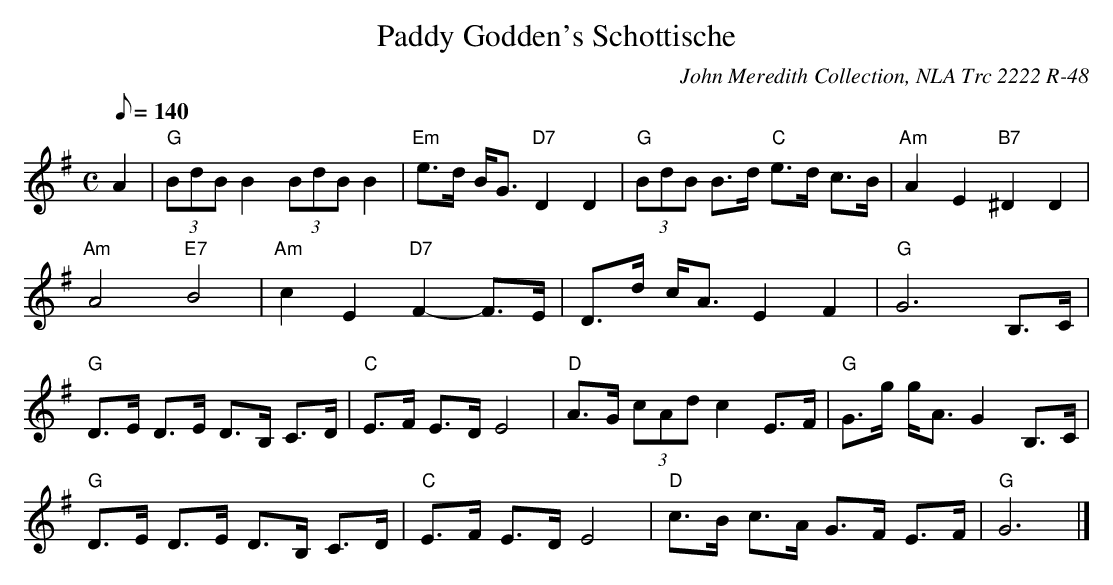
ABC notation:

X:1
T:Paddy Godden's Schottische
M:C
L:1/8
Q:140
C:John Meredith Collection, NLA Trc 2222 R-48
K:G
A2|"G"(3BdB B2 (3BdB B2|"Em"e>d B<G "D7"D2D2|"G"(3BdB B>d "C"e>d c>B|"Am"A2E2"B7"^D2D2|
"Am"A4"E7"B4|"Am"c2E2"D7"F2-F>E|D>d c<AE2F2|"G"G6B,>C|
"G"D>E D>E D>B, C>D|"C"E>F E>DE4|"D"A>G (3cAd c2E>F|"G"G>g g<A G2 B,>C|
"G"D>E D>E D>B, C>D|"C"E>F E>DE4|"D"c>B c>A G>F E>F|"G"G6|]
